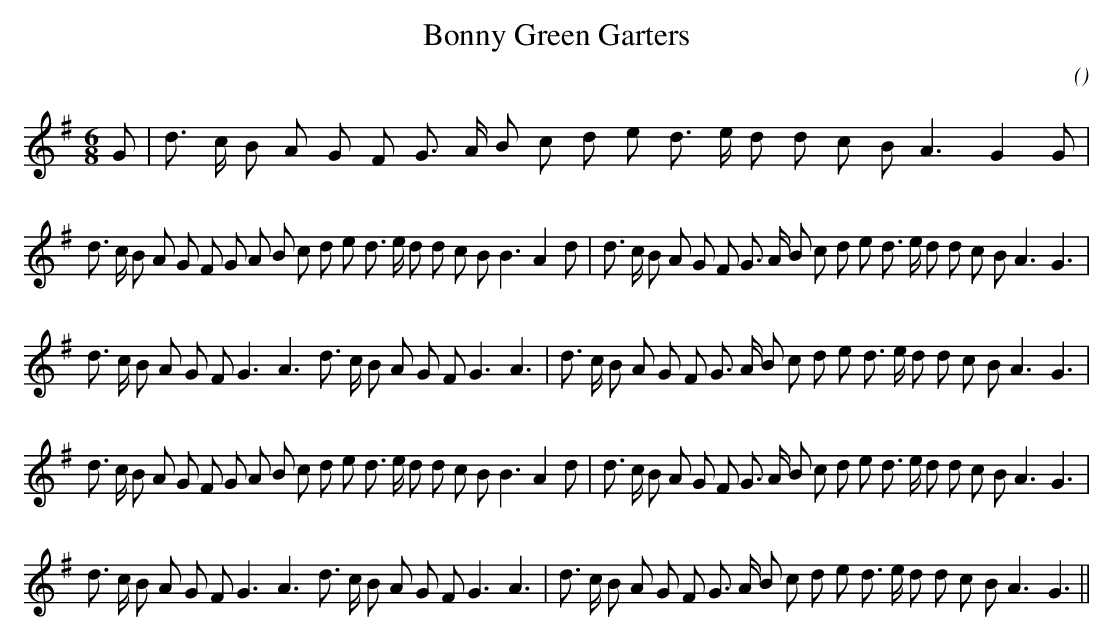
X:1
T: Bonny Green Garters
C:
O:
M:6/8
K:G
K:G
M:6/8
L:1/16
G2 |d3 c B2 A2 G2 F2 G3 A B2 c2 d2 e2 d3 e d2 d2 c2 B2 A6 G4 G2 |
d3 c B2 A2 G2 F2 G2 A2 B2 c2 d2 e2 d3 e d2 d2 c2 B2 B6 A4 d2 |d3 c B2 A2 G2 F2 G3 A B2 c2 d2 e2 d3 e d2 d2 c2 B2 A6 G6 |
d3 c B2 A2 G2 F2 G6 A6 d3 c B2 A2 G2 F2 G6 A6 |d3 c B2 A2 G2 F2 G3 A B2 c2 d2 e2 d3 e d2 d2 c2 B2 A6 G6 |
d3 c B2 A2 G2 F2 G2 A2 B2 c2 d2 e2 d3 e d2 d2 c2 B2 B6 A4 d2 |d3 c B2 A2 G2 F2 G3 A B2 c2 d2 e2 d3 e d2 d2 c2 B2 A6 G6 |
d3 c B2 A2 G2 F2 G6 A6 d3 c B2 A2 G2 F2 G6 A6 |d3 c B2 A2 G2 F2 G3 A B2 c2 d2 e2 d3 e d2 d2 c2 B2 A6 G6 ||
